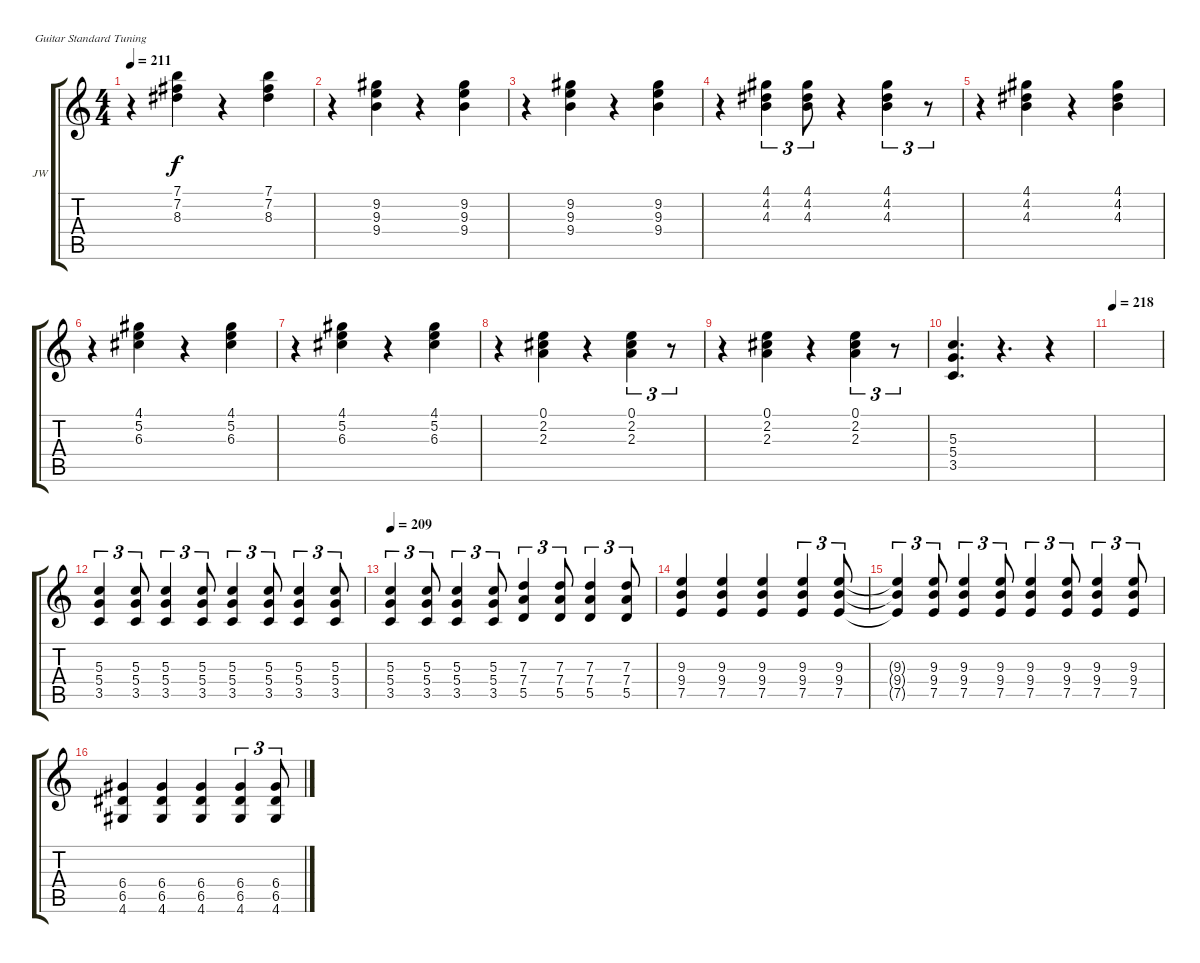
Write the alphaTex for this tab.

\defaultSystemsLayout 4
\bracketExtendMode groupsimilarinstruments
\firstSystemTrackNameOrientation horizontal
\otherSystemsTrackNameOrientation horizontal
\track ("Solo Guitar - Jason White" "JW") {instrument distortionguitar}
\staff {score tabs}
\tuning (E4 B3 G3 D3 A2 E2)
\ts (4 4)
\tempo 211
\clef g2
\scale
0.333333
\ks c
r.4{dy f} (7.1 7.2 8.3).4 r.4 (7.1 7.2 8.3).4 |
\scale
0.333333 r.4 (9.2 9.3 9.4).4 r.4 (9.2 9.3 9.4).4 |
\scale
0.333333 r.4 (9.2 9.3 9.4).4 r.4 (9.2 9.3 9.4).4 |
\scale
0.333333 r.4 (4.1 4.2 4.3).4{tu (3 2)} (4.1 4.2 4.3).8{tu (3 2)} r.4 (4.1 4.2 4.3).4{tu (3 2)} r.8{tu (3 2)} |
\scale
0.333333 r.4 (4.2 4.1 4.3).4 r.4 (4.1 4.2 4.3).4 |
\scale
0.333333 r.4 (4.1 5.2 6.3).4 r.4 (4.1 5.2 6.3).4 |
\scale
0.333333 r.4 (4.1 5.2 6.3).4 r.4 (4.1 5.2 6.3).4 |
\scale
0.333333 r.4 (2.2 2.3 0.1).4 r.4 (0.1 2.2 2.3).4{tu (3 2)} r.8{tu (3 2)} |
\scale
0.333333 r.4 (2.2 2.3 0.1).4 r.4 (0.1 2.2 2.3).4{tu (3 2)} r.8{tu (3 2)} |
\scale
0.333333 (3.5 5.4 5.3).4{d} r.4{d} r.4 |
\tempo (218 0.0125)
\scale
0.333333 |
\scale
0.333333 (3.5 5.4 5.3).4{tu (3 2)} (3.5 5.4 5.3).8{tu (3 2)} (3.5 5.4 5.3).4{tu (3 2)} (3.5 5.4 5.3).8{tu (3 2)} (3.5 5.4 5.3).4{tu (3 2)} (3.5 5.4 5.3).8{tu (3 2)} (3.5 5.4 5.3).4{tu (3 2)} (3.5 5.4 5.3).8{tu (3 2)} |
\tempo (209 0.00625)
\scale
0.333333 (3.5 5.4 5.3).4{tu (3 2)} (3.5 5.4 5.3).8{tu (3 2)} (3.5 5.4 5.3).4{tu (3 2)} (3.5 5.4 5.3).8{tu (3 2)} (5.5 7.4 7.3).4{tu (3 2)} (5.5 7.4 7.3).8{tu (3 2)} (5.5 7.4 7.3).4{tu (3 2)} (5.5 7.4 7.3).8{tu (3 2)} |
\scale
0.333333 (7.5 9.4 9.3).4 (7.5 9.4 9.3).4 (7.5 9.4 9.3).4 (7.5 9.4 9.3).4{tu (3 2)} (7.5 9.4 9.3).8{tu (3 2)} |
\scale
0.333333 (7.5{t} 9.4{t} 9.3{t}).4{tu (3 2)} (7.5 9.4 9.3).8{tu (3 2)} (7.5 9.4 9.3).4{tu (3 2)} (7.5 9.4 9.3).8{tu (3 2)} (7.5 9.4 9.3).4{tu (3 2)} (7.5 9.4 9.3).8{tu (3 2)} (7.5 9.4 9.3).4{tu (3 2)} (7.5 9.4 9.3).8{tu (3 2)} |
\scale
0.333333 (6.5 6.4 4.6).4 (6.5 6.4 4.6).4 (6.5 6.4 4.6).4 (6.5 6.4 4.6).4{tu (3 2)} (6.5 6.4 4.6).8{tu (3 2)}
